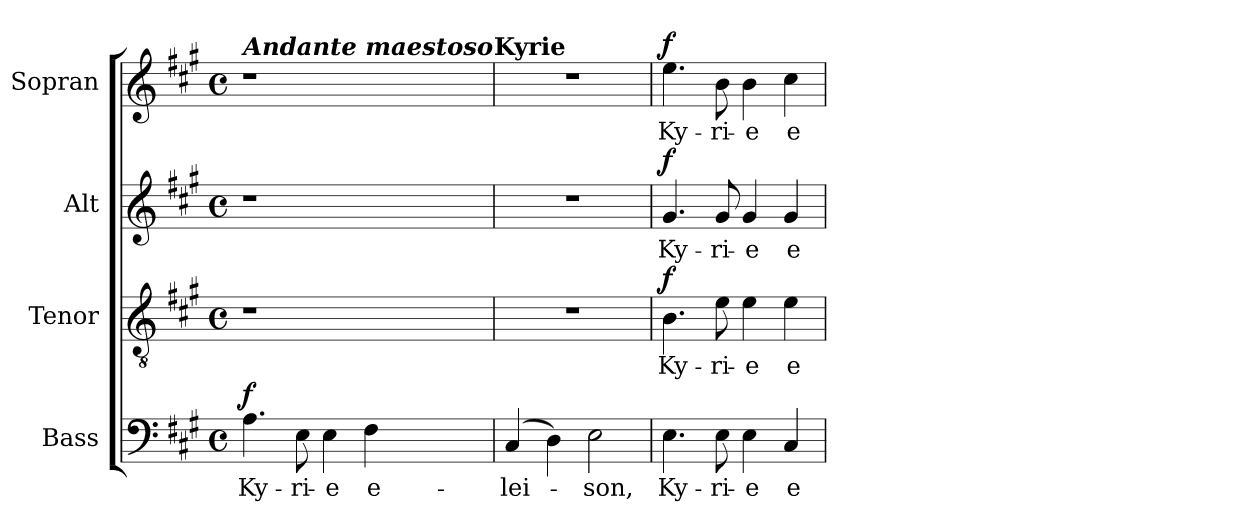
**kern	**text	**dynam	**kern	**text	**dynam	**kern	**text	**dynam	**kern	**text	**dynam
*part4	*part4	*part4	*part3	*part3	*part3	*part2	*part2	*part2	*part1	*part1	*part1
*staff4	*staff4	*staff4	*staff3	*staff3	*staff3	*staff2	*staff2	*staff2	*staff1	*staff1	*staff1
*I"Bass	*	*	*I"Tenor	*	*	*I"Alt	*	*	*I"Sopran	*	*
*I'B.	*	*	*I'T.	*	*	*I'A.	*	*	*I'S.	*	*
*clefF4	*	*	*clefGv2	*	*	*clefG2	*	*	*clefG2	*	*
*k[f#c#g#]	*	*	*k[f#c#g#]	*	*	*k[f#c#g#]	*	*	*k[f#c#g#]	*	*
*A:	*	*	*A:	*	*	*A:	*	*	*A:	*	*
*M4/4	*	*	*M4/4	*	*	*M4/4	*	*	*M4/4	*	*
*met(c)	*	*	*met(c)	*	*	*met(c)	*	*	*met(c)	*	*
=1	=1	=1	=1	=1	=1	=1	=1	=1	=1	=1	=1
!	!	!	!	!	!	!	!	!	!LO:TX:a:Bi:t=Andante maestoso	!	!
!	!LO:LY:b	!LO:DY:a	!	!	!	!	!	!	!	!	!
4.A\	Ky-	f	1r	.	.	1r	.	.	1r	.	.
!	!LO:LY:b	!	!	!	!	!	!	!	!	!	!
8E\	-ri-	.	.	.	.	.	.	.	.	.	.
!	!LO:LY:b	!	!	!	!	!	!	!	!	!	!
4E\	-e	.	.	.	.	.	.	.	.	.	.
!	!LO:LY:b	!	!	!	!	!	!	!	!	!	!
4F#\	e-	.	.	.	.	.	.	.	.	.	.
2..ryy	.	.	2..ryy	.	.	2..ryy	.	.	2..ryy	.	.
!	!	!	!	!	!	!	!	!	!LO:TX:a:B:t=Kyrie	!	!
=2	=2	=2	=2	=2	=2	=2	=2	=2	=2	=2	=2
!	!LO:LY:b	!	!	!	!	!	!	!	!	!	!
(4C#/	-lei-	.	1r	.	.	1r	.	.	1r	.	.
4D\)	.	.	.	.	.	.	.	.	.	.	.
!	!LO:LY:b	!	!	!	!	!	!	!	!	!	!
2E\	-son,	.	.	.	.	.	.	.	.	.	.
=3	=3	=3	=3	=3	=3	=3	=3	=3	=3	=3	=3
!	!LO:LY:b	!	!	!LO:LY:b	!LO:DY:a	!	!LO:LY:b	!LO:DY:a	!	!LO:LY:b	!LO:DY:a
4.E\	Ky-	.	4.B\	Ky-	f	4.g#/	Ky-	f	4.ee\	Ky-	f
!	!LO:LY:b	!	!	!LO:LY:b	!	!	!LO:LY:b	!	!	!LO:LY:b	!
8E\	-ri-	.	8e\	-ri-	.	8g#/	-ri-	.	8b\	-ri-	.
!	!LO:LY:b	!	!	!LO:LY:b	!	!	!LO:LY:b	!	!	!LO:LY:b	!
4E\	-e	.	4e\	-e	.	4g#/	-e	.	4b\	-e	.
!	!LO:LY:b	!	!	!LO:LY:b	!	!	!LO:LY:b	!	!	!LO:LY:b	!
4C#/	e-	.	4e\	e-	.	4g#/	e-	.	4cc#\	e-	.
=	=	=	=	=	=	=	=	=	=	=	=
*-	*-	*-	*-	*-	*-	*-	*-	*-	*-	*-	*-
